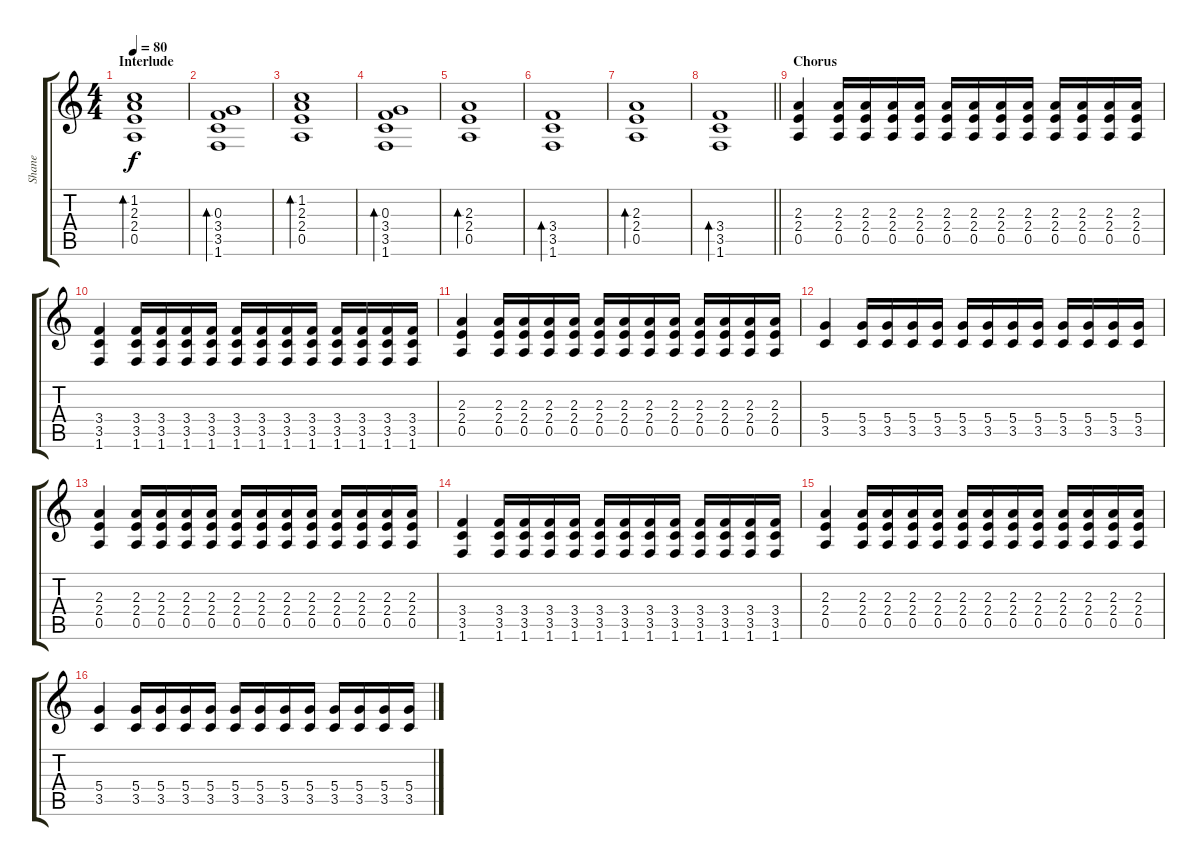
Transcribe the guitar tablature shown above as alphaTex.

\track ("Shane" "Shane") {instrument electricguitarclean}
\staff {score tabs}
\tuning (E4 B3 G3 D3 A2 E2) {hide}
\ts (4 4)
\section ("" "Interlude")
\tempo 80
\clef g2
\ks c
(1.2 2.3 2.4 0.5).1{bd 120 dy f} |
(0.3 3.4 3.5 1.6).1{bd 120} |
(1.2 2.3 2.4 0.5).1{bd 120} |
(0.3 3.4 3.5 1.6).1{bd 120} |
(2.3 2.4 0.5).1{bd 120} |
(3.4 3.5 1.6).1{bd 120} |
(2.3 2.4 0.5).1{bd 120} |
\barLineRight lightlight
(3.4 3.5 1.6).1{bd 120} |
\section ("" "Chorus")
(2.3 2.4 0.5).4{volume 16 instrument overdrivenguitar} (2.3 2.4 0.5).16 (2.3 2.4 0.5).16 (2.3 2.4 0.5).16 (2.3 2.4 0.5).16 (2.3 2.4 0.5).16 (2.3 2.4 0.5).16 (2.3 2.4 0.5).16 (2.3 2.4 0.5).16 (2.3 2.4 0.5).16 (2.3 2.4 0.5).16 (2.3 2.4 0.5).16 (2.3 2.4 0.5).16 |
(3.4 3.5 1.6).4 (3.4 3.5 1.6).16 (3.4 3.5 1.6).16 (3.4 3.5 1.6).16 (3.4 3.5 1.6).16 (3.4 3.5 1.6).16 (3.4 3.5 1.6).16 (3.4 3.5 1.6).16 (3.4 3.5 1.6).16 (3.4 3.5 1.6).16 (3.4 3.5 1.6).16 (3.4 3.5 1.6).16 (3.4 3.5 1.6).16 |
(2.3 2.4 0.5).4{volume 16 instrument overdrivenguitar} (2.3 2.4 0.5).16 (2.3 2.4 0.5).16 (2.3 2.4 0.5).16 (2.3 2.4 0.5).16 (2.3 2.4 0.5).16 (2.3 2.4 0.5).16 (2.3 2.4 0.5).16 (2.3 2.4 0.5).16 (2.3 2.4 0.5).16 (2.3 2.4 0.5).16 (2.3 2.4 0.5).16 (2.3 2.4 0.5).16 |
(5.4 3.5).4 (5.4 3.5).16 (5.4 3.5).16 (5.4 3.5).16 (5.4 3.5).16 (5.4 3.5).16 (5.4 3.5).16 (5.4 3.5).16 (5.4 3.5).16 (5.4 3.5).16 (5.4 3.5).16 (5.4 3.5).16 (5.4 3.5).16 |
(2.3 2.4 0.5).4{volume 16 instrument overdrivenguitar} (2.3 2.4 0.5).16 (2.3 2.4 0.5).16 (2.3 2.4 0.5).16 (2.3 2.4 0.5).16 (2.3 2.4 0.5).16 (2.3 2.4 0.5).16 (2.3 2.4 0.5).16 (2.3 2.4 0.5).16 (2.3 2.4 0.5).16 (2.3 2.4 0.5).16 (2.3 2.4 0.5).16 (2.3 2.4 0.5).16 |
(3.4 3.5 1.6).4 (3.4 3.5 1.6).16 (3.4 3.5 1.6).16 (3.4 3.5 1.6).16 (3.4 3.5 1.6).16 (3.4 3.5 1.6).16 (3.4 3.5 1.6).16 (3.4 3.5 1.6).16 (3.4 3.5 1.6).16 (3.4 3.5 1.6).16 (3.4 3.5 1.6).16 (3.4 3.5 1.6).16 (3.4 3.5 1.6).16 |
(2.3 2.4 0.5).4{volume 16 instrument overdrivenguitar} (2.3 2.4 0.5).16 (2.3 2.4 0.5).16 (2.3 2.4 0.5).16 (2.3 2.4 0.5).16 (2.3 2.4 0.5).16 (2.3 2.4 0.5).16 (2.3 2.4 0.5).16 (2.3 2.4 0.5).16 (2.3 2.4 0.5).16 (2.3 2.4 0.5).16 (2.3 2.4 0.5).16 (2.3 2.4 0.5).16 |
(5.4 3.5).4 (5.4 3.5).16 (5.4 3.5).16 (5.4 3.5).16 (5.4 3.5).16 (5.4 3.5).16 (5.4 3.5).16 (5.4 3.5).16 (5.4 3.5).16 (5.4 3.5).16 (5.4 3.5).16 (5.4 3.5).16 (5.4 3.5).16
